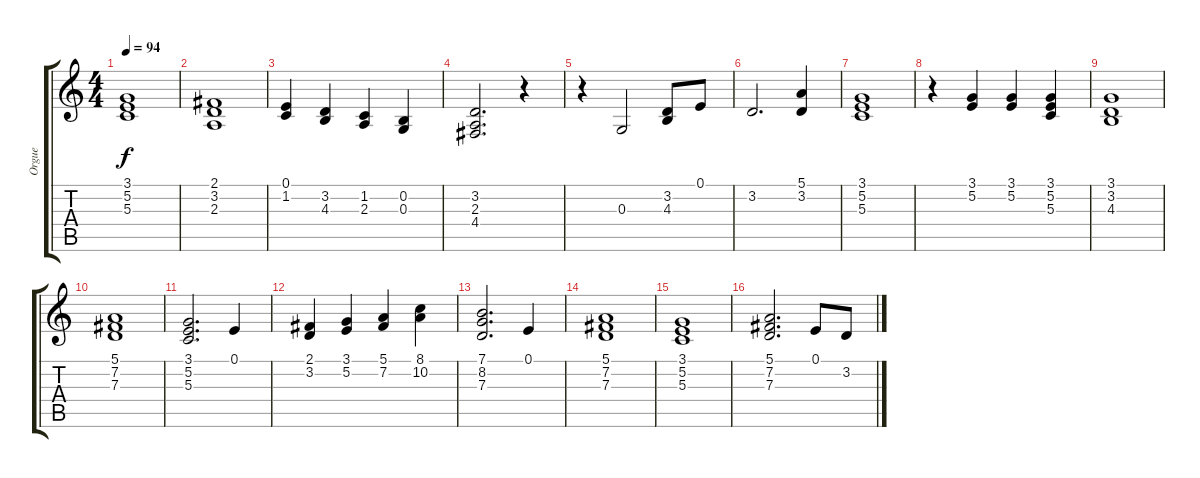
\track ("Orgue" "Orgue") {instrument drawbarorgan}
\staff {score tabs}
\tuning (E4 B3 G3 D3 A2 E2) {hide}
\ts (4 4)
\tempo 94
\clef g2
\ks c
(3.1 5.2 5.3).1{dy f} |
(2.1 3.2 2.3).1 |
(0.1 1.2).4 (3.2 4.3).4 (1.2 2.3).4 (0.2 0.3).4 |
(3.2 2.3 4.4).2{d} r.4 |
r.4 0.3.2 (3.2 4.3).8 0.1.8 |
3.2.2{d} (5.1 3.2).4 |
(3.1 5.2 5.3).1 |
r.4 (3.1 5.2).4 (3.1 5.2).4 (3.1 5.2 5.3).4 |
(3.1 3.2 4.3).1 |
(5.1 7.2 7.3).1 |
(3.1 5.2 5.3).2{d} 0.1.4 |
(2.1 3.2).4 (3.1 5.2).4 (5.1 7.2).4 (8.1 10.2).4 |
(7.1 8.2 7.3).2{d} 0.1.4 |
(5.1 7.2 7.3).1 |
(3.1 5.2 5.3).1 |
(5.1 7.2 7.3).2{d} 0.1.8 3.2.8
